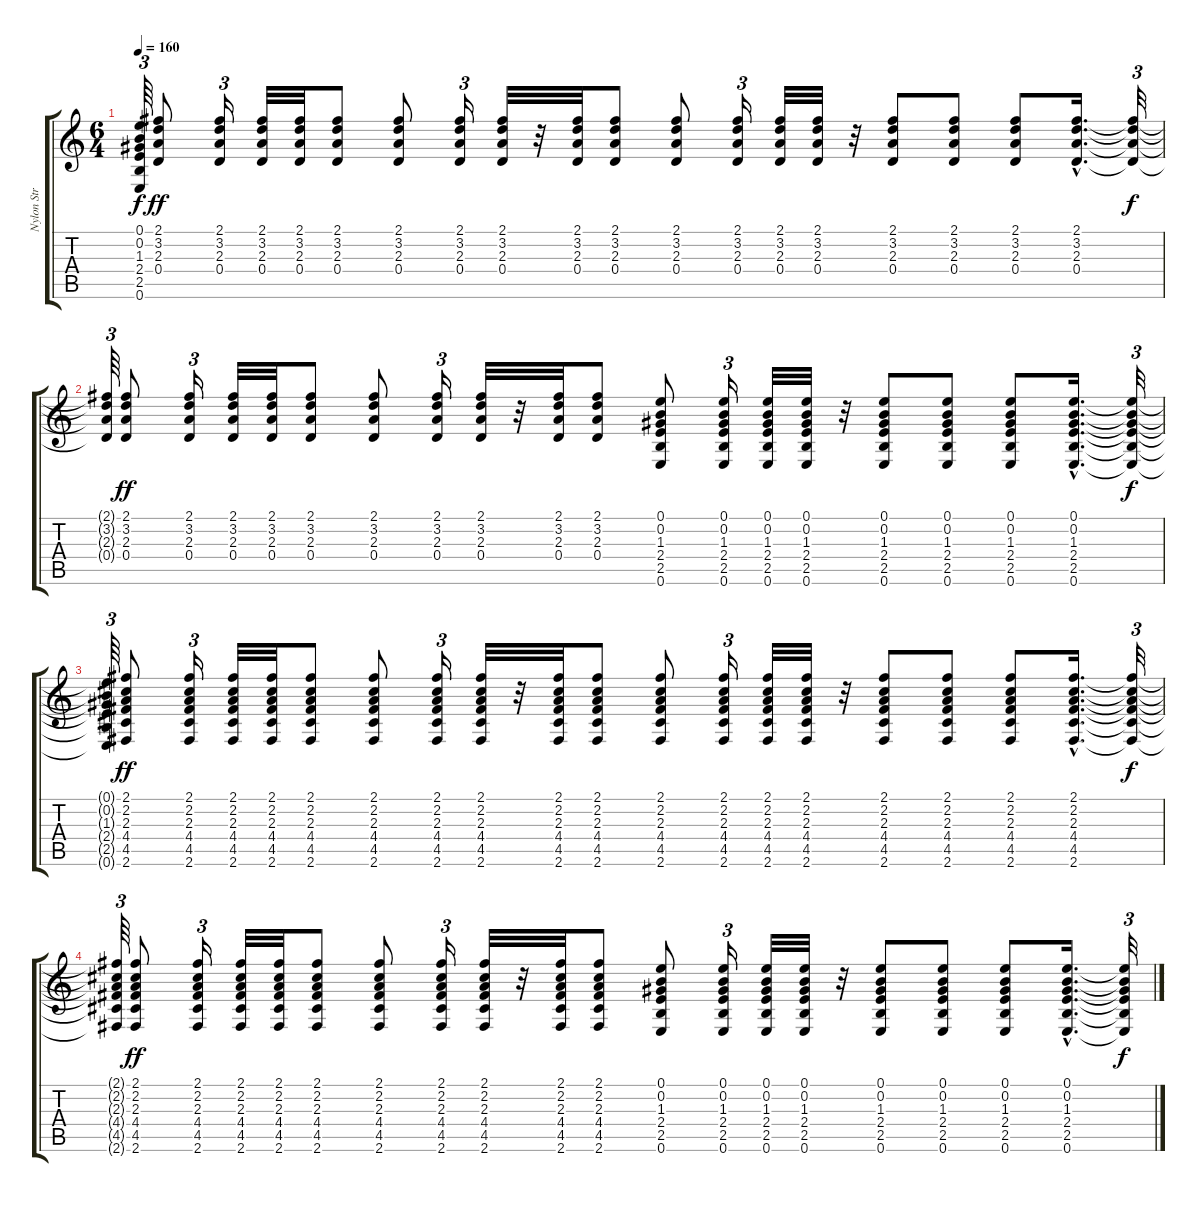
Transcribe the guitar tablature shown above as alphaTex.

\track ("Nylon Str Gtr (Paco DeLucia)" "Nylon Str ") {instrument acousticguitarnylon}
\staff {score tabs}
\tuning (E4 B3 G3 D3 A2 E2) {hide}
\ts (6 4)
\tempo 160
\clef g2
\ks c
(0.1{t} 0.2{t} 1.3{t} 2.4{t} 2.5{t} 0.6{t}).64{tu (3 2) dy f} (2.1 3.2 2.3 0.4).8{dy ff} (2.1 3.2 2.3 0.4).16{tu (3 2)} (2.1 3.2 2.3 0.4).32 (2.1 3.2 2.3 0.4).32 (2.1 3.2 2.3 0.4).8 (2.1 3.2 2.3 0.4).8 (2.1 3.2 2.3 0.4).16{tu (3 2)} (2.1 3.2 2.3 0.4).32 r.32 (2.1 3.2 2.3 0.4).32 (2.1 3.2 2.3 0.4).8 (2.1 3.2 2.3 0.4).8 (2.1 3.2 2.3 0.4).16{tu (3 2)} (2.1 3.2 2.3 0.4).32 (2.1 3.2 2.3 0.4).32 r.32 (2.1 3.2 2.3 0.4).8 (2.1 3.2 2.3 0.4).8 (2.1 3.2 2.3 0.4).8 (2.1{hac} 3.2{hac} 2.3{hac} 0.4{hac}).16{d} (2.1{t} 3.2{t} 2.3{t} 0.4{t}).32{tu (3 2) dy f} |
(2.1{t} 3.2{t} 2.3{t} 0.4{t}).64{tu (3 2)} (2.1 3.2 2.3 0.4).8{dy ff} (2.1 3.2 2.3 0.4).16{tu (3 2)} (2.1 3.2 2.3 0.4).32 (2.1 3.2 2.3 0.4).32 (2.1 3.2 2.3 0.4).8 (2.1 3.2 2.3 0.4).8 (2.1 3.2 2.3 0.4).16{tu (3 2)} (2.1 3.2 2.3 0.4).32 r.32 (2.1 3.2 2.3 0.4).32 (2.1 3.2 2.3 0.4).8 (0.1 0.2 1.3 2.4 2.5 0.6).8 (0.1 0.2 1.3 2.4 2.5 0.6).16{tu (3 2)} (0.1 0.2 1.3 2.4 2.5 0.6).32 (0.1 0.2 1.3 2.4 2.5 0.6).32 r.32 (0.1 0.2 1.3 2.4 2.5 0.6).8 (0.1 0.2 1.3 2.4 2.5 0.6).8 (0.1 0.2 1.3 2.4 2.5 0.6).8 (0.1{hac} 0.2{hac} 1.3{hac} 2.4{hac} 2.5{hac} 0.6{hac}).16{d} (0.1{t} 0.2{t} 1.3{t} 2.4{t} 2.5{t} 0.6{t}).32{tu (3 2) dy f} |
(0.1{t} 0.2{t} 1.3{t} 2.4{t} 2.5{t} 0.6{t}).64{tu (3 2)} (2.1 2.2 2.3 4.4 4.5 2.6).8{dy ff} (2.1 2.2 2.3 4.4 4.5 2.6).16{tu (3 2)} (2.1 2.2 2.3 4.4 4.5 2.6).32 (2.1 2.2 2.3 4.4 4.5 2.6).32 (2.1 2.2 2.3 4.4 4.5 2.6).8 (2.1 2.2 2.3 4.4 4.5 2.6).8 (2.1 2.2 2.3 4.4 4.5 2.6).16{tu (3 2)} (2.1 2.2 2.3 4.4 4.5 2.6).32 r.32 (2.1 2.2 2.3 4.4 4.5 2.6).32 (2.1 2.2 2.3 4.4 4.5 2.6).8 (2.1 2.2 2.3 4.4 4.5 2.6).8 (2.1 2.2 2.3 4.4 4.5 2.6).16{tu (3 2)} (2.1 2.2 2.3 4.4 4.5 2.6).32 (2.1 2.2 2.3 4.4 4.5 2.6).32 r.32 (2.1 2.2 2.3 4.4 4.5 2.6).8 (2.1 2.2 2.3 4.4 4.5 2.6).8 (2.1 2.2 2.3 4.4 4.5 2.6).8 (2.1{hac} 2.2{hac} 2.3{hac} 4.4{hac} 4.5{hac} 2.6{hac}).16{d} (2.1{t} 2.2{t} 2.3{t} 4.4{t} 4.5{t} 2.6{t}).32{tu (3 2) dy f} |
(2.1{t} 2.2{t} 2.3{t} 4.4{t} 4.5{t} 2.6{t}).64{tu (3 2)} (2.1 2.2 2.3 4.4 4.5 2.6).8{dy ff} (2.1 2.2 2.3 4.4 4.5 2.6).16{tu (3 2)} (2.1 2.2 2.3 4.4 4.5 2.6).32 (2.1 2.2 2.3 4.4 4.5 2.6).32 (2.1 2.2 2.3 4.4 4.5 2.6).8 (2.1 2.2 2.3 4.4 4.5 2.6).8 (2.1 2.2 2.3 4.4 4.5 2.6).16{tu (3 2)} (2.1 2.2 2.3 4.4 4.5 2.6).32 r.32 (2.1 2.2 2.3 4.4 4.5 2.6).32 (2.1 2.2 2.3 4.4 4.5 2.6).8 (0.1 0.2 1.3 2.4 2.5 0.6).8 (0.1 0.2 1.3 2.4 2.5 0.6).16{tu (3 2)} (0.1 0.2 1.3 2.4 2.5 0.6).32 (0.1 0.2 1.3 2.4 2.5 0.6).32 r.32 (0.1 0.2 1.3 2.4 2.5 0.6).8 (0.1 0.2 1.3 2.4 2.5 0.6).8 (0.1 0.2 1.3 2.4 2.5 0.6).8 (0.1{hac} 0.2{hac} 1.3{hac} 2.4{hac} 2.5{hac} 0.6{hac}).16{d} (0.1{t} 0.2{t} 1.3{t} 2.4{t} 2.5{t} 0.6{t}).32{tu (3 2) dy f}
